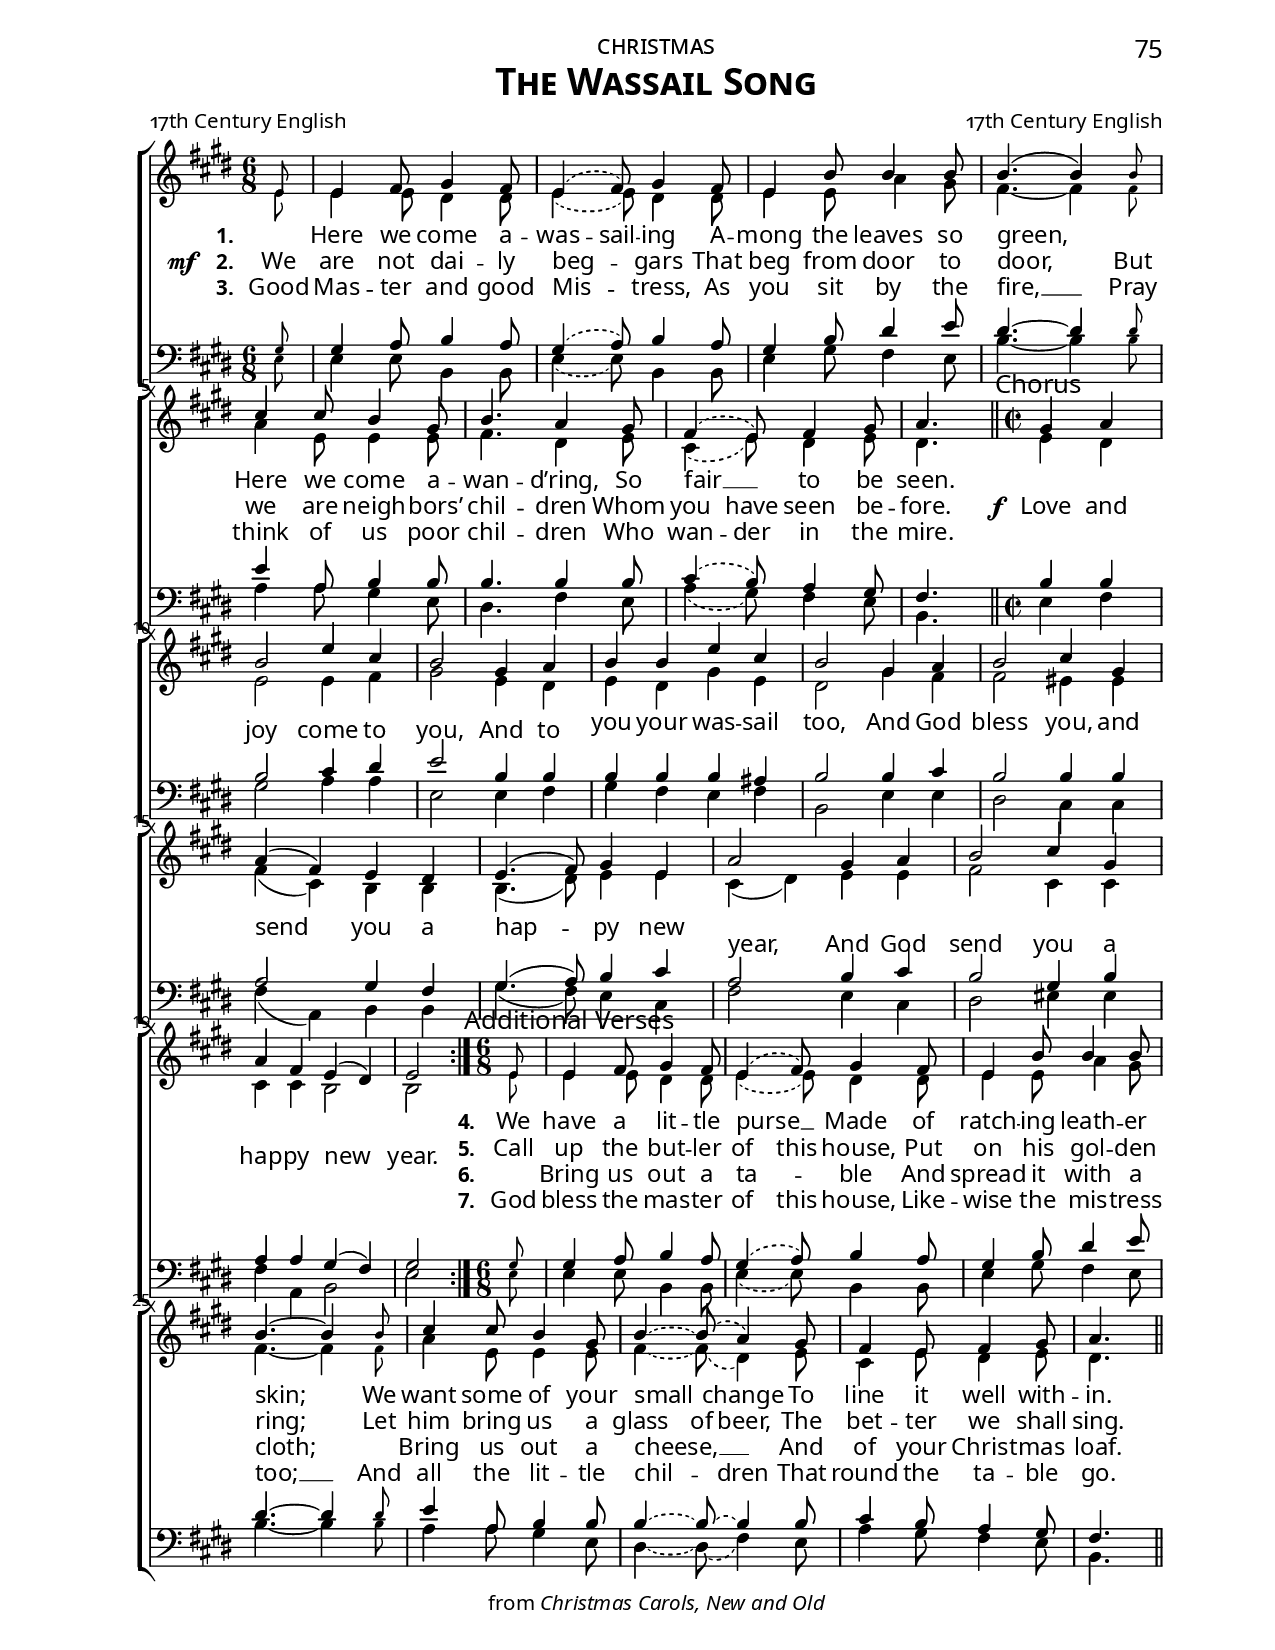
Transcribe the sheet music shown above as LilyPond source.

\version "2.14.2"
\include "util.ly"
\header {
  title = \markup{\override #'(font-name . "Garamond Premier Pro Semibold"){ \abs-fontsize #18 \smallCapsOldStyle"The Wassail Song"}}
  poet = \markup\oldStyleNum"17th Century English"
  composer = \markup\oldStyleNum"17th Century English"
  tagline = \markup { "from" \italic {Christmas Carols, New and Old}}
}
\paper {
  paper-height = 11\in
  paper-width = 8.5\in
  indent = 0\in
  %system-system-spacing = #'((basic-distance . 10) (padding . 0))
  system-system-spacing =
    #'((basic-distance . 0)
       (minimum-distance . 0)
       (padding . -20)
       (stretchability . 100))
  ragged-last-bottom = ##f
  ragged-bottom = ##f
  two-sided = ##t
  inner-margin = 1\in
  outer-margin = 0.75\in
  top-margin = 0.26\in
  bottom-margin = 0.25\in
  first-page-number = #075
  print-first-page-number = ##t
  headerLine = \markup{\override #'(font-name . "Garamond Premier Pro") \smallCapsOldStyle"christmas"}
  oddHeaderMarkup = \markup\fill-line{
     \override #'(font-name . "Garamond Premier Pro")\abs-fontsize #12.5
     \combine 
        \fill-line{"" \on-the-fly #print-page-number-check-first
        \oldStylePageNum""
        }
        \fill-line{\headerLine}
  }
  evenHeaderMarkup = \markup {
     \override #'(font-name . "Garamond Premier Pro")\abs-fontsize #12.5
     \combine
        \on-the-fly #print-page-number-check-first
        \oldStylePageNum""
        \fill-line{\headerLine}
  }
}
#(set-global-staff-size 18) \paper{ #(define fonts (make-pango-font-tree "Garamond Premier Pro" "Garamond Premier Pro" "Garamond Premier Pro" (/ 18 20))) }
global = {
  \key e \major
  \time 6/8
  \override DynamicLineSpanner #'staff-padding = #0.0
  \override DynamicLineSpanner #'Y-extent = #'(-1 . 1)
}

sopMusic = \relative c' {
  \time 6/8
  \partial 8 \teeny e8 | \normalsize
  e4 fis8 gis4 fis8 |
  \slurDashed e4( fis8) gis4 fis8 |
  e4 b'8 b4 b8 |
  
  \slurSolid b4.( b4) \bar""
  \teeny b8 | \normalsize
  cis4 cis8 b4 gis8 |
  b4. a4 gis8 |
  \slurDashed fis4( e8) fis4 gis8 |
  \partial 4. a4. \bar "||"
  
  \time 2/2
  \once \override Score.RehearsalMark #'self-alignment-X = #LEFT
  \mark "Chorus"
  \partial 2 gis4 a |
  b2 e4 cis |
  b2 gis4 a |
  b b e cis |
  b2 gis4 a |
  b2 cis4 gis |
  
  \slurSolid a( fis) e dis |
  e4.( fis8) gis4 e |
  a2 gis4 a |
  b2 cis4 gis |
  a fis e( dis) |
  \partial 2 e2 \bar ":|" 
  
  
  
  \time 6/8 
  \once \override Score.RehearsalMark #'self-alignment-X = #LEFT
  \mark "Additional Verses"
  \partial 8 \teeny e8 | \normalsize
  e4 fis8 gis4 fis8 |
  \slurDashed e4( fis8) gis4 fis8 |
  e4 b'8 b4 b8 |
  
  \slurSolid b4.~ \slurDashed b4) | \bar""
  \teeny b8 | \normalsize
  cis4 cis8 b4 gis8 |
  \tieDashed b4~ b8( a4) gis8 |
  fis4 e8 fis4 gis8 |
  \partial 4. a4. \bar "||"
}
sopWords = \lyricmode {
  
}

altoMusic = \relative c' {
  \time 6/8
  \teeny e8 | \normalsize
  e4 e8 dis4 dis8 |
  \slurDashed e4( e8) dis4 dis8 |
  e4 e8 a4 gis8 |
  
  fis4.~ fis4 \teeny fis8 | \normalsize
  a4 e8 e4 e8 |
  \slurSolid fis4. dis4 e8 |
  \slurDashed cis4( e8) dis4 e8 |
  dis4. \bar "||"
  
  
  e4 dis |
  e2 e4 fis |
  gis2 e4 dis |
  e dis gis e |
  dis2 gis4 fis |
  fis2 eis4 eis |
  
  \slurSolid fis( cis) b b |
  b4.( dis8) e4 e |
  cis( dis) e e |
  fis2 cis4 cis |
  cis cis b2 |
  b2 \bar ":|"
  
  
  
  
  \time 6/8 
  \teeny e8 | \normalsize
  e4 e8 dis4 dis8 |
  \slurDashed e4( e8) dis4 dis8 |
  e4 e8 a4 gis8 |
  
  fis4.~ fis4 \teeny fis8 | \normalsize
  a4 e8 e4 e8 |
  \tieDashed fis4~ fis8( dis4) e8 |
  cis4 e8 dis4 e8 |
  dis4. \bar "||"
}
dropLyrics =
{
    \override LyricText #'extra-offset = #'(0 . -1.8)
    \override LyricHyphen #'extra-offset = #'(0 . -1.8)
    \override LyricExtender #'extra-offset = #'(0 . -1.8)
}

raiseLyrics =
{
    \revert LyricText #'extra-offset
    \revert LyricHyphen #'extra-offset
    \revert LyricExtender #'extra-offset
}
altoWords = {
  \dropLyricsIX
  \lyricmode {
    \set stanza = #"1. "
    \set ignoreMelismata = ##t
    _ Here we come a -- was -- sail -- ing A -- mong the leaves so green, _ _
    Here we come a -- wan -- d’ring, So fair __ _ to be seen.
    
    \unset ignoreMelismata
    \repeat unfold 34\skip1
    \set stanza = #"4. "
    \set ignoreMelismata = ##t
    We have a lit -- tle purse __ _ Made of ratch -- ing leath -- er skin; _
    We want some of your small _ change To line it well with -- in.
  }
}
altoWordsII = {
  \dropLyricsIX
  \set stanza = \markup{\dynamic"mf  " "2. "}
  \lyricmode {
    \set ignoreMelismata = ##t
    We are not dai -- ly beg -- _ gars That beg from door to door, _
    But we are neigh -- bors’ chil -- dren Whom you have seen be -- fore.
    \unset ignoreMelismata
  }
  \set stanza = \markup\dynamic"f "
  \lyricmode {
    \set associatedVoice = "altos"
    Love and joy come to you, And to
    \raiseLyrics
    you your was -- sail too,
    And God bless you, and send you a hap -- py new
    \dropLyrics
    year,
    \unset associatedVoice
    And God
    send you a hap -- py new year.
    \dropLyricsIX
    
    \set stanza = #"5. "
    \set ignoreMelismata = ##t
    Call up the but -- ler of this house, Put on his gol -- den ring; _
    Let him bring us a glass of beer, The bet -- ter we shall sing.
  }
}
altoWordsIII = \lyricmode {
  \dropLyricsIX
  \set stanza = #"3. "
  \set ignoreMelismata = ##t
  Good Mas -- ter and good Mis -- _ tress, As you sit by the fire, __ _
  Pray think of us poor chil -- dren Who wan -- der in the mire.
  
  \repeat unfold 37\skip1
  \set stanza = #"6. "
  \set ignoreMelismata = ##t
  \skip1 Bring us out a ta -- _ ble And spread it with a cloth; _ _
  Bring us out a cheese, __ _ _ And of your Christ -- mas loaf.
}
altoWordsIV = \lyricmode {
  \dropLyricsIX
  \repeat unfold 59\skip1
  \set stanza = #"7. "
  \set ignoreMelismata = ##t
  God bless the mas -- ter of this house, Like -- wise the mis -- tress too; __ _
  And all the lit -- tle chil -- _ dren That round the ta -- ble go.
}
altoWordsV = \lyricmode {
}
altoWordsVI = \lyricmode {
}
altoWordsVII = \lyricmode {
}
tenorMusic = \relative c' {
  \time 6/8
  \teeny gis8 | \normalsize
  gis4 a8 b4 a8 |
  \slurDashed gis4( a8) b4 a8 |
  gis4 b8 dis4 e8 |
  
  dis4.~ dis4 \teeny dis8 | \normalsize
  e4 a,8 b4 b8 |
  b4. b4 b8 |
  cis4( b8) a4 gis8 |
  fis4. \bar "||" 
  
  
  b4 b |
  b2 cis4 dis |
  e2 b4 b |
  b b b ais |
  b2 b4 cis |
  b2 b4 b |
  
  a2 gis4 fis |
  \slurSolid gis4.( a8) b4 cis |
  a2 b4 cis |
  b2 gis4 b |
  a4 a gis( fis) |
  gis2 \bar ":|"
  
  
  
  
  \time 6/8 
  \teeny gis8 | \normalsize
  gis4 a8 b4 a8 |
  \slurDashed gis4( a8) b4 a8 |
  gis4 b8 dis4 e8 |
  
  dis4.~ dis4 \teeny dis8 | \normalsize
  e4 a,8 b4 b8 |
  \tieDashed b4~ b8~ b4 b8 |
  cis4 b8 a4 gis8 |
  fis4. \bar "||" 
}
tenorWords = \lyricmode {

}

bassMusic = \relative c {
  \time 6/8
  \teeny e8 | \normalsize
  e4 e8 b4 b8 |
  \slurDashed e4( e8) b4 b8 |
  e4 gis8 fis4 e8 |
  
  b'4.~ b4 \teeny b8 | \normalsize
  a4 a8 gis4 e8 |
  \slurSolid dis4. fis4 e8 |
  \slurDashed a4( gis8) fis4 e8 |
  b4. \bar "||"
  
  e4 fis |
  gis2 a4 a |
  e2 e4 fis |
  gis fis e fis |
  b,2 e4 e |
  dis2 cis4 cis |
  
  \slurSolid fis( a,) b b |
  gis'4.( fis8) e4 cis |
  fis2 e4 cis |
  dis2 eis4 eis |
  fis4 a, b2 |
  e2 \bar ":|"
  
  
  
  
  
  \time 6/8 
  \teeny e8 | \normalsize
  e4 e8 b4 b8 |
  \slurDashed e4( e8) b4 b8 |
  e4 gis8 fis4 e8 |
  
  b'4.~ b4 \teeny b8 | \normalsize
  a4 a8 gis4 e8 |
  \tieDashed dis4~ dis8( fis4) e8 |
  a4 gis8 fis4 e8 |
  b4. \bar "||"
}
bassWords = \lyricmode {

}

\score {
  <<
   \new ChoirStaff <<
%    \new Lyrics = sopranos \with { \override VerticalAxisGroup #'nonstaff-relatedstaff-spacing = #'((basic-distance . 1)) }
    \new Staff = women <<
      \new Voice = "sopranos" { \voiceOne << \global \sopMusic >> }
      \new Voice = "altos" { \voiceTwo << \global \altoMusic >> }
    >>
    \new Lyrics \with { alignAboveContext = #"women" \override VerticalAxisGroup #'nonstaff-relatedstaff-spacing = #'((basic-distance . 1))} \lyricsto "sopranos" \sopWords
    \new Lyrics = "altosVII"  \with { alignBelowContext = #"women" } \lyricsto "sopranos" \altoWordsVII
    \new Lyrics = "altosVI"  \with { alignBelowContext = #"women" } \lyricsto "sopranos" \altoWordsVI
    \new Lyrics = "altosV"  \with { alignBelowContext = #"women" } \lyricsto "sopranos" \altoWordsV
    \new Lyrics = "altosIV"  \with { alignBelowContext = #"women" } \lyricsto "sopranos" \altoWordsIV
    \new Lyrics = "altosIII"  \with { alignBelowContext = #"women" } \lyricsto "sopranos" \altoWordsIII
    \new Lyrics = "altosII"  \with { alignBelowContext = #"women" } \lyricsto "sopranos" \altoWordsII
    \new Lyrics = "altos"  \with { alignBelowContext = #"women" \override VerticalAxisGroup #'nonstaff-relatedstaff-spacing = #'((padding . -0.5)) } \lyricsto "sopranos" \altoWords
   \new Staff = men <<
      \clef bass
      \new Voice = "tenors" { \voiceOne << \global \tenorMusic >> }
      \new Voice = "basses" { \voiceTwo << \global \bassMusic >> }
    >>
    \new Lyrics \with { alignAboveContext = #"men" \override VerticalAxisGroup #'nonstaff-relatedstaff-spacing = #'((basic-distance . 1)) } \lyricsto "tenors" \tenorWords
    \new Lyrics \with { alignBelowContext = #"men" \override VerticalAxisGroup #'nonstaff-relatedstaff-spacing = #'((basic-distance . 1)) } \lyricsto "basses" \bassWords
  >>
%    \new PianoStaff << \new Staff { \new Voice { \pianoRH } } \new Staff { \clef "bass" \pianoLH } >>
  >>
  \layout {
  \context {
    \Lyrics
    \override LyricText #'font-size = #1.3
  }
%6.14 \context {  \Lyrics  \override LyricText #'font-size = #0.8 }
    \context {
      \Score
      %\override SpacingSpanner #'base-shortest-duration = #(ly:make-moment 1 8)
      %\override SpacingSpanner #'common-shortest-duration = #(ly:make-moment 1 4)
    }
    \context {
      % Remove all empty staves
      % \Staff \RemoveEmptyStaves \override VerticalAxisGroup #'remove-first = ##t
    }
    \context {
      \Lyrics
      \override LyricText #'X-offset = #center-on-word
    }
  }
}

